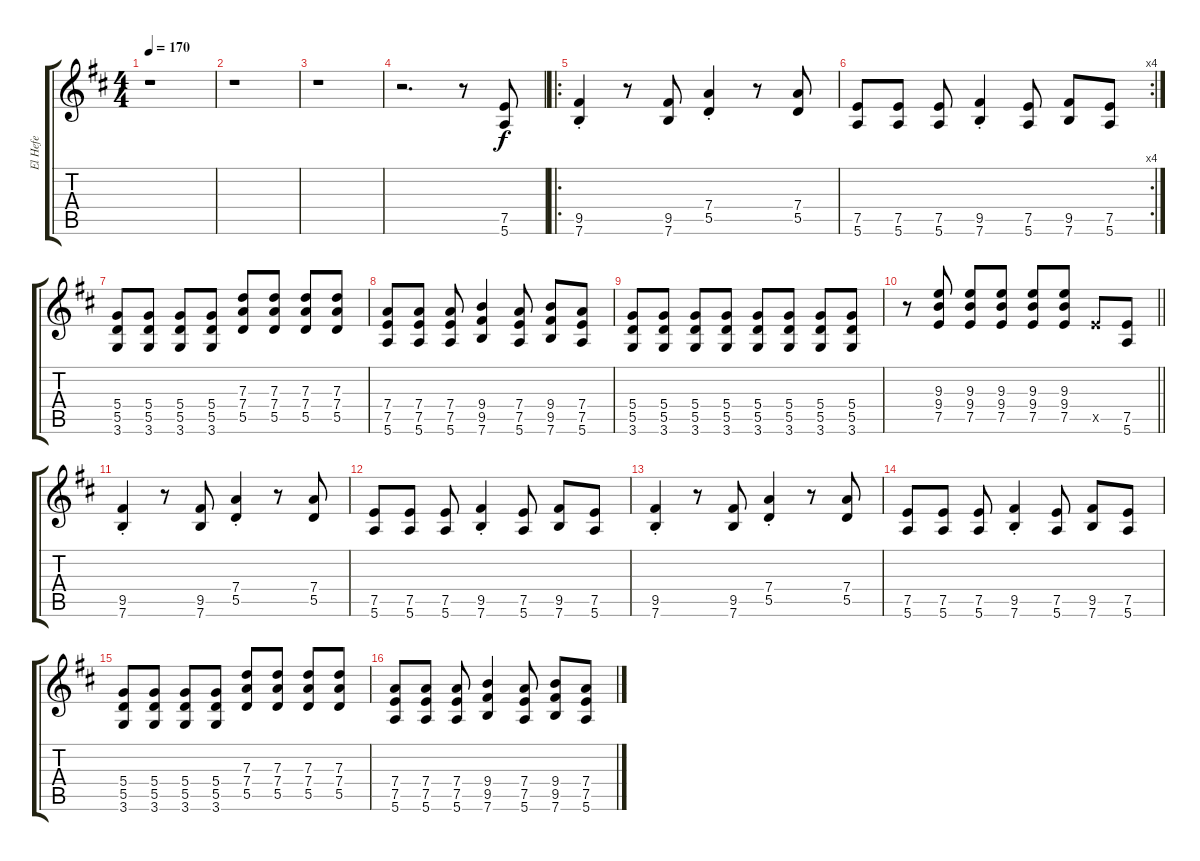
\track ("El Hefe" "El Hefe") {instrument overdrivenguitar}
\staff {score tabs}
\tuning (E4 B3 G3 D3 A2 E2) {hide}
\ts (4 4)
\tempo 170
\clef g2
\ks d
r.1{dy f instrument overdrivenguitar} |
r.1 |
r.1 |
r.2{d} r.8 (7.5 5.6).8 |
\ro
(9.5{st} 7.6{st}).4 r.8 (9.5 7.6).8 (7.4{st} 5.5{st}).4 r.8 (7.4 5.5).8 |
\rc 4
(7.5 5.6).8 (7.5 5.6).8 (7.5 5.6).8 (9.5{st} 7.6{st}).4 (7.5 5.6).8 (9.5 7.6).8 (7.5 5.6).8 |
(5.4 5.5 3.6).8 (5.4 5.5 3.6).8 (5.4 5.5 3.6).8 (5.4 5.5 3.6).8 (7.3 7.4 5.5).8 (7.3 7.4 5.5).8 (7.3 7.4 5.5).8 (7.3 7.4 5.5).8 |
(7.4 7.5 5.6).8 (7.4 7.5 5.6).8 (7.4 7.5 5.6).8 (9.4 9.5 7.6).4 (7.4 7.5 5.6).8 (9.4 9.5 7.6).8 (7.4 7.5 5.6).8 |
(5.4 5.5 3.6).8 (5.4 5.5 3.6).8 (5.4 5.5 3.6).8 (5.4 5.5 3.6).8 (5.4 5.5 3.6).8 (5.4 5.5 3.6).8 (5.4 5.5 3.6).8 (5.4 5.5 3.6).8 |
\barLineRight lightlight
r.8 (9.3 9.4 7.5).8 (9.3 9.4 7.5).8 (9.3 9.4 7.5).8 (9.3 9.4 7.5).8 (9.3 9.4 7.5).8 7.5{x}.8 (7.5 5.6).8 |
(9.5{st} 7.6{st}).4 r.8 (9.5 7.6).8 (7.4{st} 5.5{st}).4 r.8 (7.4 5.5).8 |
(7.5 5.6).8 (7.5 5.6).8 (7.5 5.6).8 (9.5{st} 7.6{st}).4 (7.5 5.6).8 (9.5 7.6).8 (7.5 5.6).8 |
(9.5{st} 7.6{st}).4 r.8 (9.5 7.6).8 (7.4{st} 5.5{st}).4 r.8 (7.4 5.5).8 |
(7.5 5.6).8 (7.5 5.6).8 (7.5 5.6).8 (9.5{st} 7.6{st}).4 (7.5 5.6).8 (9.5 7.6).8 (7.5 5.6).8 |
(5.4 5.5 3.6).8 (5.4 5.5 3.6).8 (5.4 5.5 3.6).8 (5.4 5.5 3.6).8 (7.3 7.4 5.5).8 (7.3 7.4 5.5).8 (7.3 7.4 5.5).8 (7.3 7.4 5.5).8 |
(7.4 7.5 5.6).8 (7.4 7.5 5.6).8 (7.4 7.5 5.6).8 (9.4 9.5 7.6).4 (7.4 7.5 5.6).8 (9.4 9.5 7.6).8 (7.4 7.5 5.6).8
